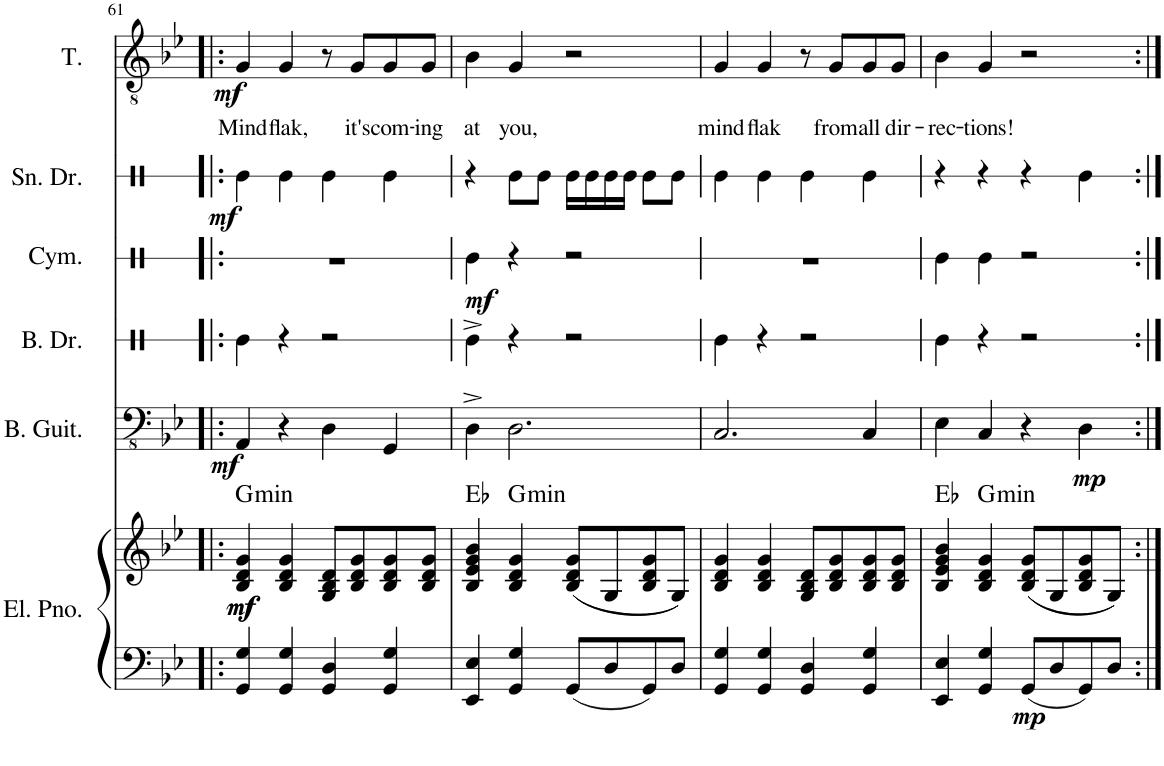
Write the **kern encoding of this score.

**kern	**kern	**dynam	**harte	**kern	**dynam	**kern	**kern	**dynam	**kern	**dynam	**kern	**text	**dynam
*part6	*part6	*part6	*part6	*part5	*part5	*part4	*part3	*part3	*part2	*part2	*part1	*part1	*part1
*staff7	*staff6	*staff6/7	*	*staff5	*staff5	*staff4	*staff3	*staff3	*staff2	*staff2	*staff1	*staff1	*staff1
*I"Electric Piano	*	*	*	*I"Bass Guitar	*	*I"Bass Drum	*I"Cymbal	*	*I"Snare Drum	*	*I"Tenor	*	*
*I'El. Pno.	*	*	*	*I'B. Guit.	*	*I'B. Dr.	*I'Cym.	*	*I'Sn. Dr.	*	*I'T.	*	*
!!LO:PB:g=z
*clefF4	*clefG2	*	*	*clefFv4	*	*clefX	*clefX	*	*clefX	*	*clefGv2	*	*
*k[b-e-]	*k[b-e-]	*	*	*k[b-e-]	*	*k[]	*k[]	*	*k[]	*	*k[b-e-]	*	*
*M4/4	*M4/4	*	*	*M4/4	*	*M4/4	*M4/4	*	*M4/4	*	*M4/4	*	*
=61!|:	=61!|:	=61!|:	=61!|:	=61!|:	=61!|:	=61!|:	=61!|:	=61!|:	=61!|:	=61!|:	=61!|:	=61!|:	=61!|:
!	!	!LO:DY:b	!	!	!	!	!	!	!	!	!	!LO:LY:b	!
!	!	!LO:DY:n=1:b	!LO:H:kt=min	!	!LO:DY:b	!	!	!	!	!LO:DY:b	!	!	!LO:DY:b
4GG/ 4G/	4B-/ 4d/ 4g/	mf mf	G:min	4AAA/	mf	4Re\	1r	.	4Re\	mf	4G/	Mind	mf
!	!	!	!	!	!	!	!	!	!	!	!	!LO:LY:b	!
4GG/ 4G/	4B-/ 4d/ 4g/	.	.	4r	.	4r	.	.	4Re\	.	4G/	flak,	.
4GG/ 4D/	8G/ 8B-/ 8d/L	.	.	4DD\	.	2r	.	.	4Re\	.	8r	.	.
!	!	!	!	!	!	!	!	!	!	!	!	!LO:LY:b	!
.	8B-/ 8d/ 8g/	.	.	.	.	.	.	.	.	.	8G/L	it's	.
!	!	!	!	!	!	!	!	!	!	!	!	!LO:LY:b	!
4GG/ 4G/	8B-/ 8d/ 8g/	.	.	4GGG/	.	.	.	.	4Re\	.	8G/	com-	.
!	!	!	!	!	!	!	!	!	!	!	!	!LO:LY:b	!
.	8B-/ 8d/ 8g/J	.	.	.	.	.	.	.	.	.	8G/J	-ing	.
=62	=62	=62	=62	=62	=62	=62	=62	=62	=62	=62	=62	=62	=62
!	!	!	!	!	!	!	!	!LO:DY:b	!	!	!	!LO:LY:b	!
4EE-/ 4E-/	4B-/ 4e-/ 4g/ 4b-/	.	Eb:maj	4DD^\	.	4Re^\	4Re\	mf	4r	.	4B-\	at	.
!	!	!	!LO:H:kt=min	!	!	!	!	!	!	!	!	!LO:LY:b	!
4GG/ 4G/	4B-/ 4d/ 4g/	.	G:min	2.DD\	.	4r	4r	.	8Re\L	.	4G/	you,	.
.	.	.	.	.	.	.	.	.	8Re\J	.	.	.	.
8GG/L	((8B-/ 8d/ 8g/L	.	.	.	.	2r	2r	.	16Re\LL	.	2r	.	.
.	.	.	.	.	.	.	.	.	16Re\	.	.	.	.
8D/	8G/	.	.	.	.	.	.	.	16Re\	.	.	.	.
.	.	.	.	.	.	.	.	.	16Re\JJ	.	.	.	.
8GG/	8B-/ 8d/ 8g/	.	.	.	.	.	.	.	8Re\L	.	.	.	.
8D/J	8G/J))	.	.	.	.	.	.	.	8Re\J	.	.	.	.
=63	=63	=63	=63	=63	=63	=63	=63	=63	=63	=63	=63	=63	=63
!	!	!	!	!	!	!	!	!	!	!	!	!LO:LY:b	!
4GG/ 4G/	4B-/ 4d/ 4g/	.	.	2.CC/	.	4Re\	1r	.	4Re\	.	4G/	mind	.
!	!	!	!	!	!	!	!	!	!	!	!	!LO:LY:b	!
4GG/ 4G/	4B-/ 4d/ 4g/	.	.	.	.	4r	.	.	4Re\	.	4G/	flak	.
4GG/ 4D/	8G/ 8B-/ 8d/L	.	.	.	.	2r	.	.	4Re\	.	8r	.	.
!	!	!	!	!	!	!	!	!	!	!	!	!LO:LY:b	!
.	8B-/ 8d/ 8g/	.	.	.	.	.	.	.	.	.	8G/L	from	.
!	!	!	!	!	!	!	!	!	!	!	!	!LO:LY:b	!
4GG/ 4G/	8B-/ 8d/ 8g/	.	.	4CC/	.	.	.	.	4Re\	.	8G/	all	.
!	!	!	!	!	!	!	!	!	!	!	!	!LO:LY:b	!
.	8B-/ 8d/ 8g/J	.	.	.	.	.	.	.	.	.	8G/J	dir-	.
=64	=64	=64	=64	=64	=64	=64	=64	=64	=64	=64	=64	=64	=64
!	!	!	!	!	!	!	!	!	!	!	!	!LO:LY:b	!
4EE-/ 4E-/	4B-/ 4e-/ 4g/ 4b-/	.	Eb:maj	4EE-\	.	4Re\	4Re\	.	4r	.	4B-\	-rec-	.
!	!	!	!LO:H:kt=min	!	!	!	!	!	!	!	!	!LO:LY:b	!
4GG/ 4G/	4B-/ 4d/ 4g/	.	G:min	4CC/	.	4r	4Re\	.	4r	.	4G/	-tions!	.
!	!	!LO:DY:b=2	!	!	!	!	!	!	!	!	!	!	!
8GG/L	((8B-/ 8d/ 8g/L	mp	.	4r	.	2r	2r	.	4r	.	2r	.	.
8D/	8G/	.	.	.	.	.	.	.	.	.	.	.	.
!	!	!	!	!	!LO:DY:b	!	!	!	!	!	!	!	!
8GG/	8B-/ 8d/ 8g/	.	.	4DD\	mp	.	.	.	4Re\	.	.	.	.
8D/J	8G/J))	.	.	.	.	.	.	.	.	.	.	.	.
=:|!	=:|!	=:|!	=:|!	=:|!	=:|!	=:|!	=:|!	=:|!	=:|!	=:|!	=:|!	=:|!	=:|!
*-	*-	*-	*-	*-	*-	*-	*-	*-	*-	*-	*-	*-	*-
